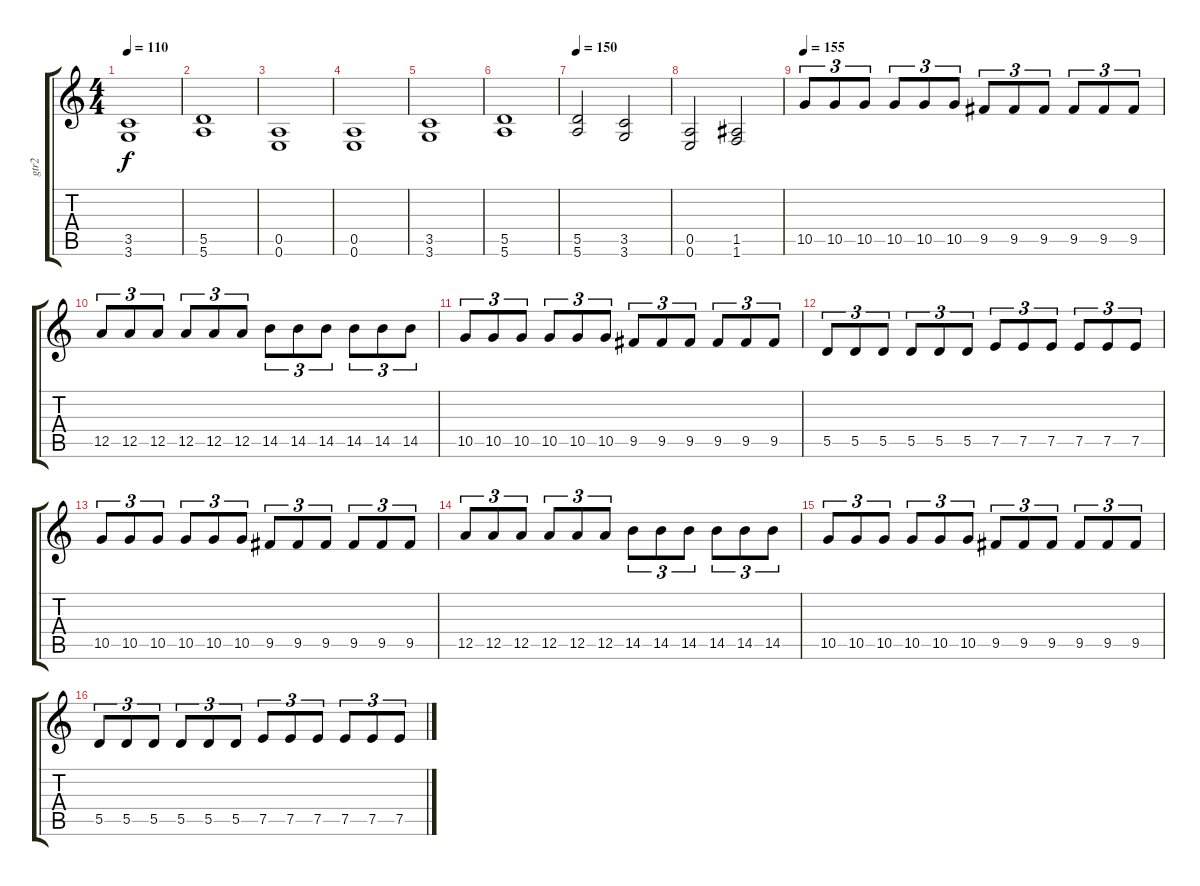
\track ("gtr2" "gtr2") {instrument overdrivenguitar}
\staff {score tabs}
\tuning (E4 B3 G3 D3 A2 E2) {hide}
\ts (4 4)
\tempo 110
\clef g2
\ks c
(3.5 3.6).1{dy f} |
(5.5 5.6).1 |
(0.5 0.6).1 |
(0.5 0.6).1 |
(3.5 3.6).1 |
(5.5 5.6).1 |
\tempo 150
(5.5 5.6).2 (3.5 3.6).2 |
(0.5 0.6).2 (1.5 1.6).2 |
\tempo 155
10.5.8{tu (3 2)} 10.5.8{tu (3 2)} 10.5.8{tu (3 2)} 10.5.8{tu (3 2)} 10.5.8{tu (3 2)} 10.5.8{tu (3 2)} 9.5.8{tu (3 2)} 9.5.8{tu (3 2)} 9.5.8{tu (3 2)} 9.5.8{tu (3 2)} 9.5.8{tu (3 2)} 9.5.8{tu (3 2)} |
12.5.8{tu (3 2)} 12.5.8{tu (3 2)} 12.5.8{tu (3 2)} 12.5.8{tu (3 2)} 12.5.8{tu (3 2)} 12.5.8{tu (3 2)} 14.5.8{tu (3 2)} 14.5.8{tu (3 2)} 14.5.8{tu (3 2)} 14.5.8{tu (3 2)} 14.5.8{tu (3 2)} 14.5.8{tu (3 2)} |
10.5.8{tu (3 2)} 10.5.8{tu (3 2)} 10.5.8{tu (3 2)} 10.5.8{tu (3 2)} 10.5.8{tu (3 2)} 10.5.8{tu (3 2)} 9.5.8{tu (3 2)} 9.5.8{tu (3 2)} 9.5.8{tu (3 2)} 9.5.8{tu (3 2)} 9.5.8{tu (3 2)} 9.5.8{tu (3 2)} |
5.5.8{tu (3 2)} 5.5.8{tu (3 2)} 5.5.8{tu (3 2)} 5.5.8{tu (3 2)} 5.5.8{tu (3 2)} 5.5.8{tu (3 2)} 7.5.8{tu (3 2)} 7.5.8{tu (3 2)} 7.5.8{tu (3 2)} 7.5.8{tu (3 2)} 7.5.8{tu (3 2)} 7.5.8{tu (3 2)} |
10.5.8{tu (3 2)} 10.5.8{tu (3 2)} 10.5.8{tu (3 2)} 10.5.8{tu (3 2)} 10.5.8{tu (3 2)} 10.5.8{tu (3 2)} 9.5.8{tu (3 2)} 9.5.8{tu (3 2)} 9.5.8{tu (3 2)} 9.5.8{tu (3 2)} 9.5.8{tu (3 2)} 9.5.8{tu (3 2)} |
12.5.8{tu (3 2)} 12.5.8{tu (3 2)} 12.5.8{tu (3 2)} 12.5.8{tu (3 2)} 12.5.8{tu (3 2)} 12.5.8{tu (3 2)} 14.5.8{tu (3 2)} 14.5.8{tu (3 2)} 14.5.8{tu (3 2)} 14.5.8{tu (3 2)} 14.5.8{tu (3 2)} 14.5.8{tu (3 2)} |
10.5.8{tu (3 2)} 10.5.8{tu (3 2)} 10.5.8{tu (3 2)} 10.5.8{tu (3 2)} 10.5.8{tu (3 2)} 10.5.8{tu (3 2)} 9.5.8{tu (3 2)} 9.5.8{tu (3 2)} 9.5.8{tu (3 2)} 9.5.8{tu (3 2)} 9.5.8{tu (3 2)} 9.5.8{tu (3 2)} |
5.5.8{tu (3 2)} 5.5.8{tu (3 2)} 5.5.8{tu (3 2)} 5.5.8{tu (3 2)} 5.5.8{tu (3 2)} 5.5.8{tu (3 2)} 7.5.8{tu (3 2)} 7.5.8{tu (3 2)} 7.5.8{tu (3 2)} 7.5.8{tu (3 2)} 7.5.8{tu (3 2)} 7.5.8{tu (3 2)}
